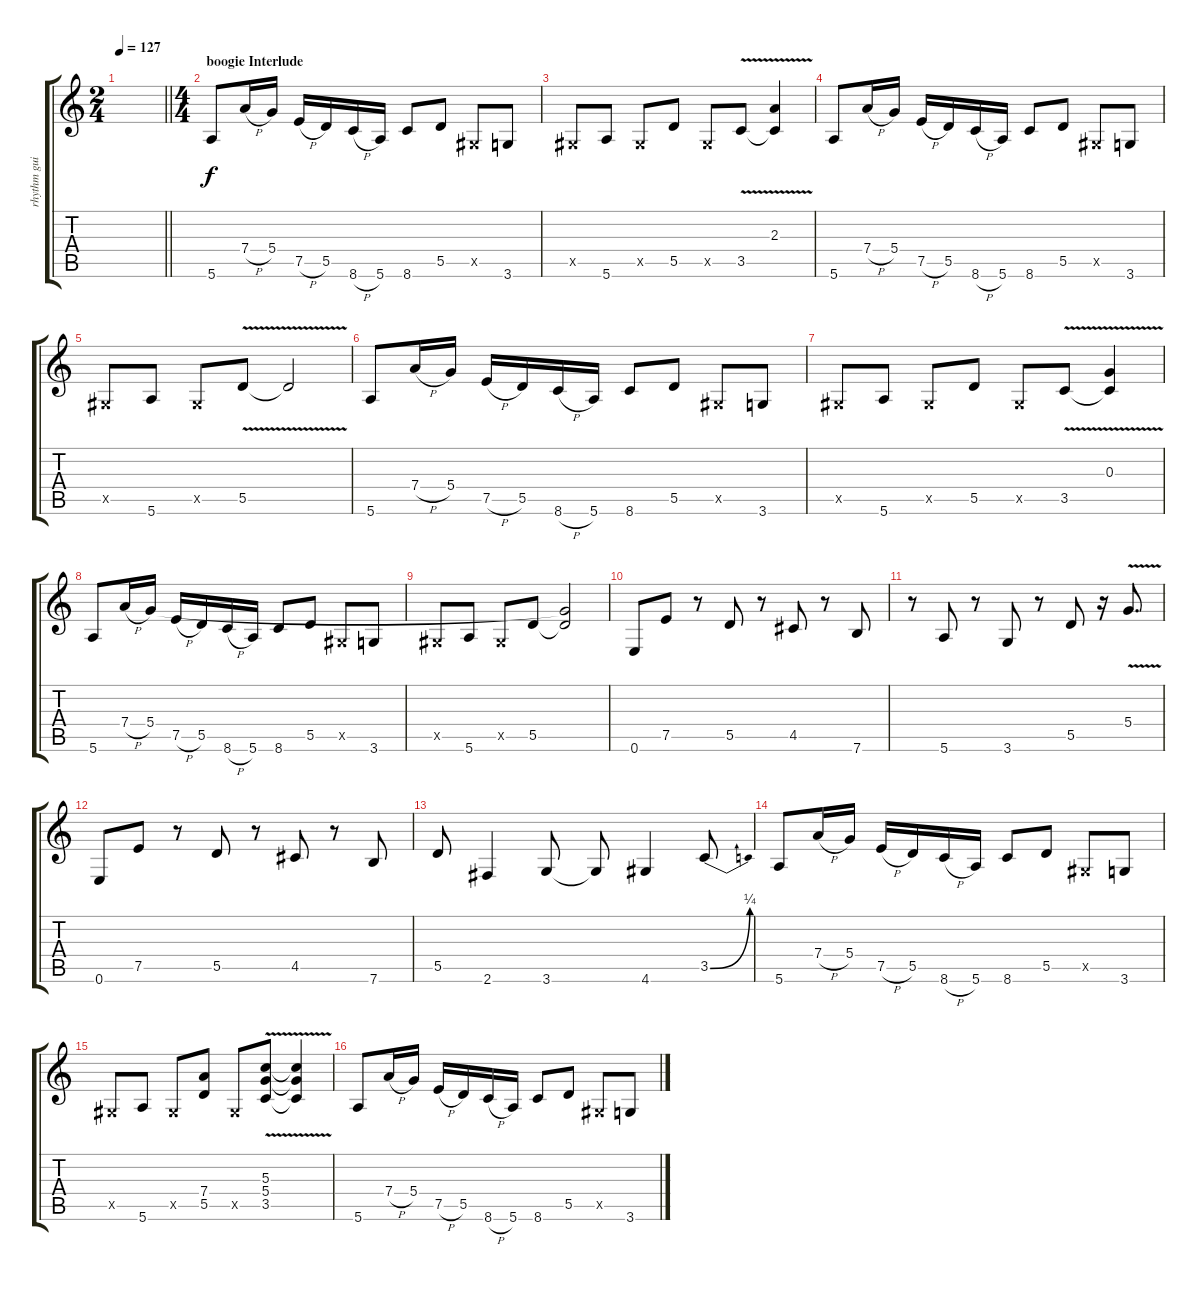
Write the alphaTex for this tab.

\track ("rhythm guitar" "rhythm gui") {instrument distortionguitar}
\staff {score tabs}
\tuning (E4 B3 G3 D3 A2 E2) {hide}
\ts (2 4)
\tempo 127
\clef g2
\barLineRight lightlight
\ks c
|
\ts (4 4)
\section ("" "boogie Interlude")
5.6.8 7.4{h}.16 5.4.16 7.5{h}.16 5.5.16 8.6{h}.16 5.6.16 8.6.8 5.5.8 -1.5{x}.8 3.6.8 |
-1.5{x}.8 5.6.8 -1.5{x}.8 5.5.8 -1.5{x}.8 3.5{v}.8 (2.3{t} 3.5{t}).4 |
5.6.8 7.4{h}.16 5.4.16 7.5{h}.16 5.5.16 8.6{h}.16 5.6.16 8.6.8 5.5.8 -1.5{x}.8 3.6.8 |
-1.5{x}.8 5.6.8 -1.5{x}.8 5.5{v}.8 5.5{t}.2 |
5.6.8 7.4{h}.16 5.4.16 7.5{h}.16 5.5.16 8.6{h}.16 5.6.16 8.6.8 5.5.8 -1.5{x}.8 3.6.8 |
-1.5{x}.8 5.6.8 -1.5{x}.8 5.5.8 -1.5{x}.8 3.5{v}.8 (0.3 3.5{t}).4 |
5.6.8 7.4{h}.16 5.4.16 7.5{h}.16 5.5.16 8.6{h}.16 5.6.16 8.6.8 5.5.8 -1.5{x}.8 3.6.8 |
-1.5{x}.8 5.6.8 -1.5{x}.8 5.5.8 (5.4{t} 5.5{t}).2 |
0.6.8 7.5.8 r.8 5.5.8 r.8 4.5.8 r.8 7.6.8 |
r.8 5.6.8 r.8 3.6.8 r.8 5.5.8 r.16 5.4{v}.8{d} |
0.6.8 7.5.8 r.8 5.5.8 r.8 4.5.8 r.8 7.6.8 |
5.5.8 2.6.4 3.6.8 3.6{t}.8 4.6.4 3.5{be (bend 0 0 60 1)}.8 |
5.6.8 7.4{h}.16 5.4.16 7.5{h}.16 5.5.16 8.6{h}.16 5.6.16 8.6.8 5.5.8 -1.5{x}.8 3.6.8 |
-1.5{x}.8 5.6.8 -1.5{x}.8 (7.4 5.5).8 -1.5{x}.8 (5.3{v} 5.4{v} 3.5{v}).8 (5.3{t} 5.4{t} 3.5{t}).4 |
5.6.8 7.4{h}.16 5.4.16 7.5{h}.16 5.5.16 8.6{h}.16 5.6.16 8.6.8 5.5.8 -1.5{x}.8 3.6.8
